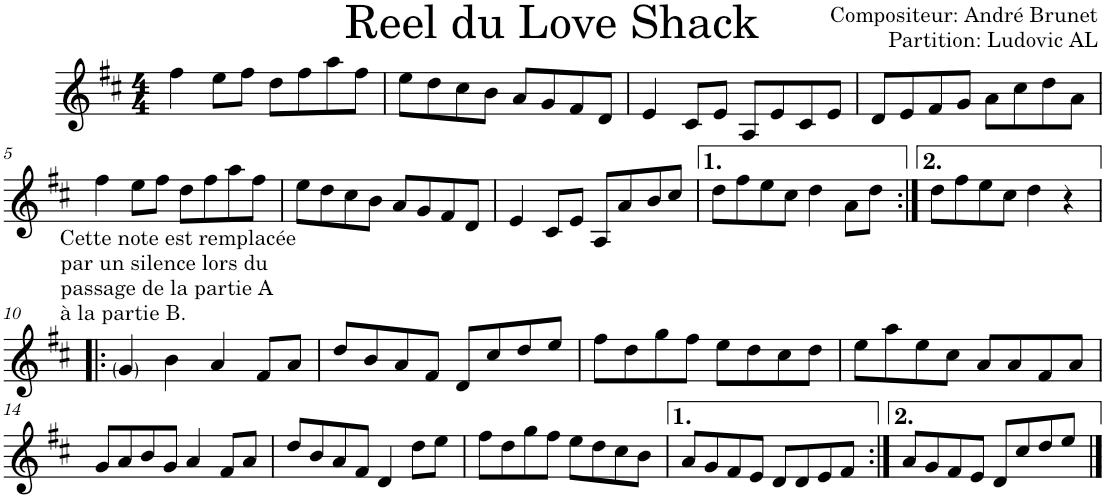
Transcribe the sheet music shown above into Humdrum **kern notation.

**kern
*part1
*staff1
*I"Violon
*I'Vln.
*clefG2
*k[f#c#]
*M4/4
=1
4ff#\
8ee\L
8ff#\J
8dd\L
8ff#\
8aa\
8ff#\J
=2
8ee\L
8dd\
8cc#\
8b\J
8a/L
8g/
8f#/
8d/J
=3
4e/
8c#/L
8e/J
8A/L
8e/
8c#/
8e/J
=4
8d/L
8e/
8f#/
8g/J
8a\L
8cc#\
8dd\
8a\J
!!LO:LB:g=z
=5
4ff#\
8ee\L
8ff#\J
8dd\L
8ff#\
8aa\
8ff#\J
=6
8ee\L
8dd\
8cc#\
8b\J
8a/L
8g/
8f#/
8d/J
=7
4e/
8c#/L
8e/J
8A/L
8a/
8b/
8cc#/J
=8
8dd\L
8ff#\
8ee\
8cc#\J
4dd\
8a\L
8dd\J
=9:|!
8dd\L
8ff#\
8ee\
8cc#\J
4dd\
4r
!!LO:LB:g=z
=10!|:
!LO:TX:a:t=Cette note est remplacée
!LO:TX:a:t=par un silence lors du
!LO:TX:a:t=passage de la partie A
!LO:TX:a:t=à la partie B.
4g/
4b\
4a/
8f#/L
8a/J
=11
8dd/L
8b/
8a/
8f#/J
8d/L
8cc#/
8dd/
8ee/J
=12
8ff#\L
8dd\
8gg\
8ff#\J
8ee\L
8dd\
8cc#\
8dd\J
=13
8ee\L
8aa\
8ee\
8cc#\J
8a/L
8a/
8f#/
8a/J
!!LO:LB:g=z
=14
8g/L
8a/
8b/
8g/J
4a/
8f#/L
8a/J
=15
8dd/L
8b/
8a/
8f#/J
4d/
8dd\L
8ee\J
=16
8ff#\L
8dd\
8gg\
8ff#\J
8ee\L
8dd\
8cc#\
8b\J
=17
8a/L
8g/
8f#/
8e/J
8d/L
8d/
8e/
8f#/J
=18:|!
8a/L
8g/
8f#/
8e/J
8d/L
8cc#/
8dd/
8ee/J
==
*-
